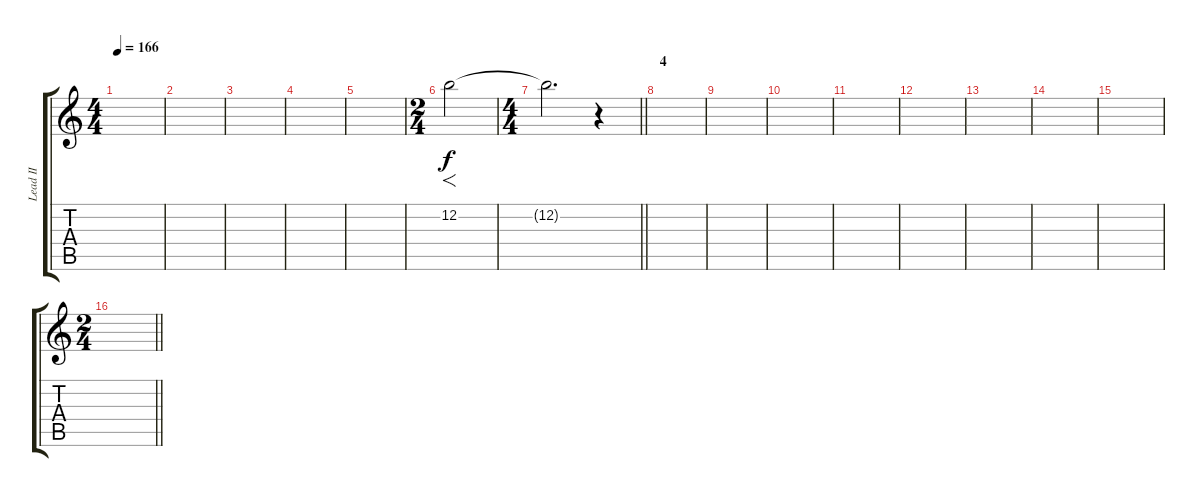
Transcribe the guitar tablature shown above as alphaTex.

\track ("Lead II" "Lead II") {instrument overdrivenguitar}
\staff {score tabs}
\tuning (E4 B3 G3 D3 A2 E2) {hide}
\ts (4 4)
\tempo 166
\clef g2
\ks c
|
|
|
|
|
\ts (2 4)
12.2.2{f} |
\ts (4 4)
\barLineRight lightlight
12.2{t}.2{d dy f} r.4 |
\section ("" "4")
|
|
|
|
|
|
|
|
\ts (2 4)
\barLineRight lightlight
